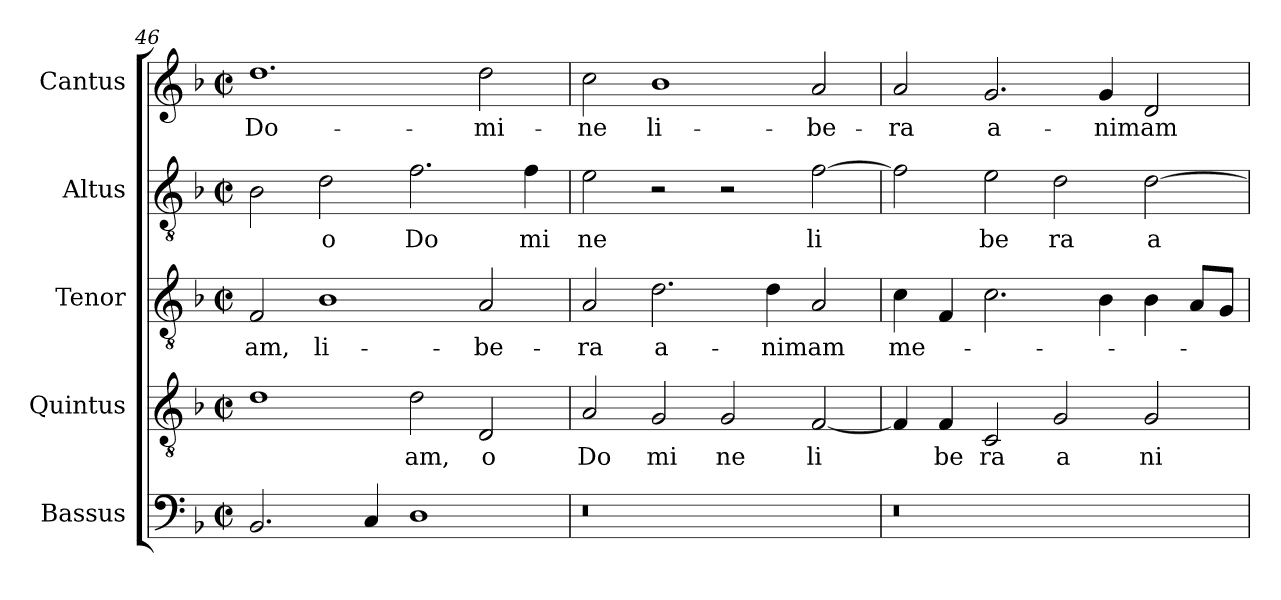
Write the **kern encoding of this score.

**kern	**kern	**text	**kern	**text	**kern	**text	**kern	**text
*part5	*part4	*part4	*part3	*part3	*part2	*part2	*part1	*part1
*staff5	*staff4	*staff4	*staff3	*staff3	*staff2	*staff2	*staff1	*staff1
*I"Bassus	*I"Quintus	*	*I"Tenor	*	*I"Altus	*	*I"Cantus	*
*clefF4	*clefGv2	*	*clefGv2	*	*clefGv2	*	*clefG2	*
*k[b-]	*k[b-]	*	*k[b-]	*	*k[b-]	*	*k[b-]	*
*F:	*F:	*	*F:	*	*F:	*	*F:	*
*M2/2	*M2/2	*	*M2/2	*	*M2/2	*	*M2/2	*
*met(c|)	*met(c|)	*	*met(c|)	*	*met(c|)	*	*met(c|)	*
=46	=46	=46	=46	=46	=46	=46	=46	=46
!	!	!	!	!LO:LY:b:cj	!	!	!	!LO:LY:b:cj
2.BB-/	1d	.	2F/	-am,	2B-\	.	1.dd	Do-
!	!	!	!	!LO:LY:b:cj	!	!LO:LY:b:cj	!	!
.	.	.	1B-	li-	2d\	o	.	.
4C/	.	.	.	.	.	.	.	.
!	!	!LO:LY:b:cj	!	!	!	!LO:LY:b:cj	!	!
1D	2d\	am,	.	.	2.f\	Do	.	.
!	!	!LO:LY:b:cj	!	!LO:LY:b:cj	!	!	!	!LO:LY:b:cj
.	2D/	o	2A/	-be-	.	.	2dd\	-mi-
!	!	!	!	!	!	!LO:LY:b:cj	!	!
.	.	.	.	.	4f\	mi	.	.
=47	=47	=47	=47	=47	=47	=47	=47	=47
!	!	!LO:LY:b:cj	!	!LO:LY:b:cj	!	!LO:LY:b:cj	!	!LO:LY:b:cj
0r	2A/	Do	2A/	-ra	2e\	ne	2cc\	-ne
!	!	!LO:LY:b:cj	!	!LO:LY:b:cj	!	!	!	!LO:LY:b:cj
.	2G/	mi	2.d\	a-	2r	.	1b-	li-
!	!	!LO:LY:b:cj	!	!	!	!	!	!
.	2G/	ne	.	.	2r	.	.	.
!	!	!	!	!LO:LY:b	!	!	!	!
.	.	.	4d\	-nimam	.	.	.	.
!	!	!LO:LY:b:cj	!	!	!	!LO:LY:b:cj	!	!LO:LY:b:cj
.	[<2F/	li	2A/	.	[>2f\	li	2a/	-be-
=48	=48	=48	=48	=48	=48	=48	=48	=48
!	!	!	!	!LO:LY:b	!	!	!	!LO:LY:b:cj
0r	4F/]	.	4c\	me-	2f\]	.	2a/	-ra
!	!	!LO:LY:b:cj	!	!	!	!	!	!
.	4F/	be	4F/	.	.	.	.	.
!	!	!LO:LY:b:cj	!	!	!	!LO:LY:b:cj	!	!LO:LY:b:cj
.	2C/	ra	2.c\	.	2e\	be	2.g/	a-
!	!	!LO:LY:b:cj	!	!	!	!LO:LY:b:cj	!	!
.	2G/	a	.	.	2d\	ra	.	.
!	!	!	!	!	!	!	!	!LO:LY:b
.	.	.	4B-\	.	.	.	4g/	-nimam
!	!	!LO:LY:b:cj	!	!	!	!LO:LY:b:cj	!	!
.	2G/	ni	4B-\	.	[>2d\	a	2d/	.
.	.	.	8A/L	.	.	.	.	.
.	.	.	8G/J	.	.	.	.	.
=	=	=	=	=	=	=	=	=
*-	*-	*-	*-	*-	*-	*-	*-	*-
